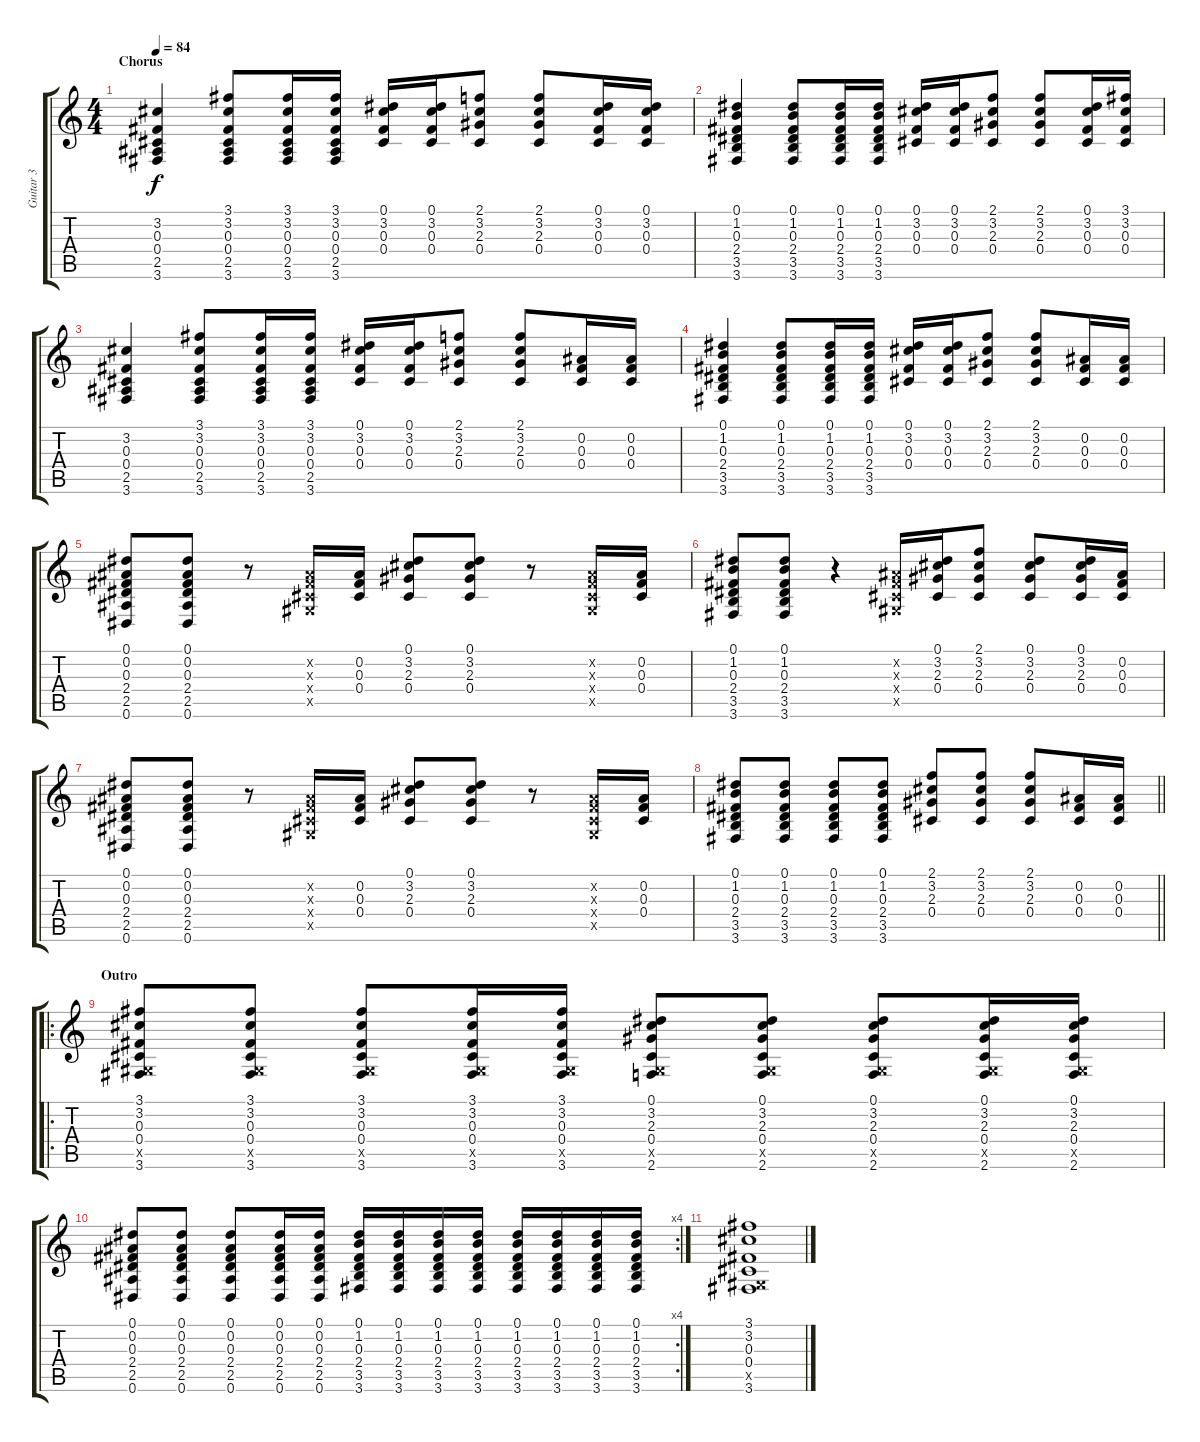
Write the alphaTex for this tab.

\track ("Guitar 3" "Guitar 3") {instrument overdrivenguitar}
\staff {score tabs}
\tuning (Eb4 Bb3 Gb3 Db3 Ab2 Eb2) {hide}
\ts (4 4)
\section ("" "Chorus")
\tempo 84
\clef g2
\ks c
(3.2 0.3 0.4 2.5 3.6).4{dy f} (3.1 3.2 0.3 0.4 2.5 3.6).8 (3.1 3.2 0.3 0.4 2.5 3.6).16 (3.1 3.2 0.3 0.4 2.5 3.6).16 (0.1 3.2 0.3 0.4).16 (0.1 3.2 0.3 0.4).16 (2.1 3.2 2.3 0.4).8 (2.1 3.2 2.3 0.4).8 (0.1 3.2 0.3 0.4).16 (0.1 3.2 0.3 0.4).16 |
(0.1 1.2 0.3 2.4 3.5 3.6).4 (0.1 1.2 0.3 2.4 3.5 3.6).8 (0.1 1.2 0.3 2.4 3.5 3.6).16 (0.1 1.2 0.3 2.4 3.5 3.6).16 (0.1 3.2 0.3 0.4).16 (0.1 3.2 0.3 0.4).16 (2.1 3.2 2.3 0.4).8 (2.1 3.2 2.3 0.4).8 (0.1 3.2 0.3 0.4).16 (3.1 3.2 0.3 0.4).16 |
(3.2 0.3 0.4 2.5 3.6).4 (3.1 3.2 0.3 0.4 2.5 3.6).8 (3.1 3.2 0.3 0.4 2.5 3.6).16 (3.1 3.2 0.3 0.4 2.5 3.6).16 (0.1 3.2 0.3 0.4).16 (0.1 3.2 0.3 0.4).16 (2.1 3.2 2.3 0.4).8 (2.1 3.2 2.3 0.4).8 (0.2 0.3 0.4).16 (0.2 0.3 0.4).16 |
(0.1 1.2 0.3 2.4 3.5 3.6).4 (0.1 1.2 0.3 2.4 3.5 3.6).8 (0.1 1.2 0.3 2.4 3.5 3.6).16 (0.1 1.2 0.3 2.4 3.5 3.6).16 (0.1 3.2 0.3 0.4).16 (0.1 3.2 0.3 0.4).16 (2.1 3.2 2.3 0.4).8 (2.1 3.2 2.3 0.4).8 (0.2 0.3 0.4).16 (0.2 0.3 0.4).16 |
(0.1 0.2 0.3 2.4 2.5 0.6).8 (0.1 0.2 0.3 2.4 2.5 0.6).8 r.8 (0.2{x} 0.3{x} 0.4{x} 0.5{x}).16 (0.2 0.3 0.4).16 (0.1 3.2 2.3 0.4).8 (0.1 3.2 2.3 0.4).8 r.8 (0.2{x} 0.3{x} 0.4{x} 0.5{x}).16 (0.2 0.3 0.4).16 |
(0.1 1.2 0.3 2.4 3.5 3.6).8 (0.1 1.2 0.3 2.4 3.5 3.6).8 r.4 (0.2{x} 0.3{x} 0.4{x} 0.5{x}).16 (0.1 3.2 2.3 0.4).16 (2.1 3.2 2.3 0.4).8 (0.1 3.2 2.3 0.4).8 (0.1 3.2 2.3 0.4).16 (0.2 0.3 0.4).16 |
(0.1 0.2 0.3 2.4 2.5 0.6).8 (0.1 0.2 0.3 2.4 2.5 0.6).8 r.8 (0.2{x} 0.3{x} 0.4{x} 0.5{x}).16 (0.2 0.3 0.4).16 (0.1 3.2 2.3 0.4).8 (0.1 3.2 2.3 0.4).8 r.8 (0.2{x} 0.3{x} 0.4{x} 0.5{x}).16 (0.2 0.3 0.4).16 |
\barLineRight lightlight
(0.1 1.2 0.3 2.4 3.5 3.6).8 (0.1 1.2 0.3 2.4 3.5 3.6).8 (0.1 1.2 0.3 2.4 3.5 3.6).8 (0.1 1.2 0.3 2.4 3.5 3.6).8 (2.1 3.2 2.3 0.4).8 (2.1 3.2 2.3 0.4).8 (2.1 3.2 2.3 0.4).8 (0.2 0.3 0.4).16 (0.2 0.3 0.4).16 |
\ro
\section ("" "Outro")
(3.1 3.2 0.3 0.4 0.5{x} 3.6).8 (3.1 3.2 0.3 0.4 0.5{x} 3.6).8 (3.1 3.2 0.3 0.4 0.5{x} 3.6).8 (3.1 3.2 0.3 0.4 0.5{x} 3.6).16 (3.1 3.2 0.3 0.4 0.5{x} 3.6).16 (0.1 3.2 2.3 0.4 0.5{x} 2.6).8 (0.1 3.2 2.3 0.4 0.5{x} 2.6).8 (0.1 3.2 2.3 0.4 0.5{x} 2.6).8 (0.1 3.2 2.3 0.4 0.5{x} 2.6).16 (0.1 3.2 2.3 0.4 0.5{x} 2.6).16 |
\rc 4
(0.1 0.2 0.3 2.4 2.5 0.6).8 (0.1 0.2 0.3 2.4 2.5 0.6).8 (0.1 0.2 0.3 2.4 2.5 0.6).8 (0.1 0.2 0.3 2.4 2.5 0.6).16 (0.1 0.2 0.3 2.4 2.5 0.6).16 (0.1 1.2 0.3 2.4 3.5 3.6).16 (0.1 1.2 0.3 2.4 3.5 3.6).16 (0.1 1.2 0.3 2.4 3.5 3.6).16 (0.1 1.2 0.3 2.4 3.5 3.6).16 (0.1 1.2 0.3 2.4 3.5 3.6).16 (0.1 1.2 0.3 2.4 3.5 3.6).16 (0.1 1.2 0.3 2.4 3.5 3.6).16 (0.1 1.2 0.3 2.4 3.5 3.6).16 |
(3.1 3.2 0.3 0.4 0.5{x} 3.6).1
